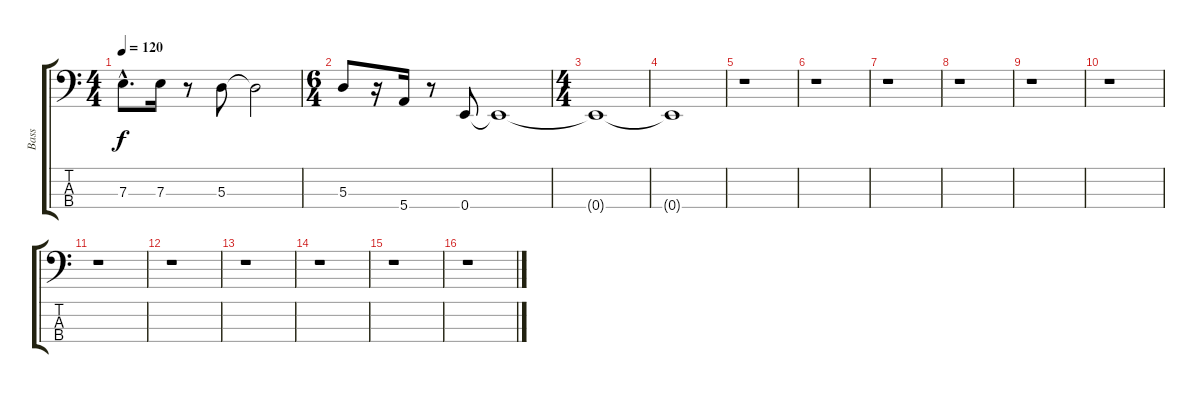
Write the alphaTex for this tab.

\track ("Bass" "Bass") {instrument electricbassfinger}
\staff {score tabs}
\tuning (G2 D2 A1 E1) {hide}
\ts (4 4)
\tempo 120
\clef f4
\ks c
7.3{hac}.8{d dy f} 7.3.16 r.8 5.3.8 5.3{t}.2 |
\ts (6 4)
5.3.8 r.16 5.4.16 r.8 0.4.8 0.4{t}.1 |
\ts (4 4)
0.4{t}.1 |
0.4{t}.1 |
r.1 |
r.1 |
r.1 |
r.1 |
r.1 |
r.1 |
r.1 |
r.1 |
r.1 |
r.1 |
r.1 |
r.1
